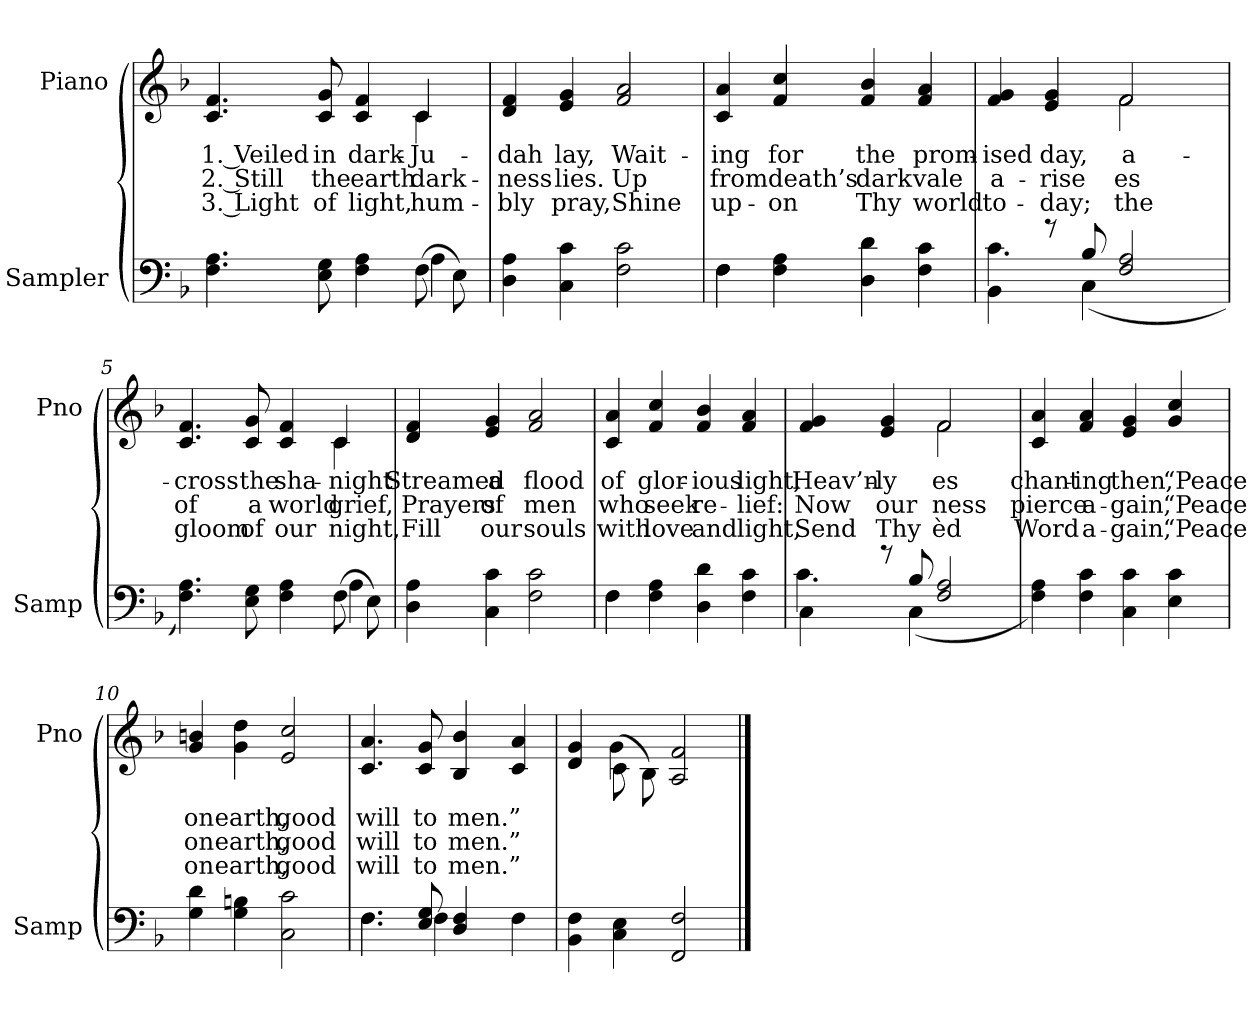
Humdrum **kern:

**kern	**kern	**text	**text	**text
*part2	*part1	*part1	*part1	*part1
*staff2	*staff1	*staff1	*staff1	*staff1
*I"Sampler	*I"Piano	*	*	*
*I'Samp	*I'Pno	*	*	*
*clefF4	*clefG2	*	*	*
*k[b-]	*k[b-]	*	*	*
*F:	*F:	*	*	*
=1	=1	=1	=1	=1
*^	*^	*	*	*
4.F 4.A	2.ryy	4.c 4.f	2.ryy	1. Veiled	2. Still	3. Light
8E 8G	.	8c 8g	.	in	the	of
4F 4A	.	4c 4f	.	dark-	earth	light,
(8F\	4A	4c/	4c	Ju-	dark-	hum-
8E\)	.	.	.	.	.	.
*v	*v	*	*	*	*	*
*	*v	*v	*	*	*
=2	=2	=2	=2	=2
4D 4A	4d 4f	-dah	-ness	-bly
4C 4c	4e 4g	lay,	lies.	pray,
2F 2c	2f 2a	Wait-	Up	Shine
=3	=3	=3	=3	=3
*^	*	*	*	*
4F\	4F	4c 4a	-ing	from	up-
4F 4A	2.ryy	4f 4cc	for	death’s	-on
4D 4d	.	4f 4b-	the	dark	Thy
4F 4c	.	4f 4a	prom-	vale	world
=4	=4	=4	=4	=4	=4
*	*	*^	*	*	*
4BB-\	4.c	4f 4g	2ryy	-ised	a-	to-
8r	.	4e 4g	.	day,	-rise	-day;
8B-/	(4C	.	.	.	.	.
2F 2A	.	2f/	2f	a-	-es	the
.	4.ryy	.	.	.	.	.
=5	=5	=5	=5	=5	=5	=5
4.F 4.A)	2.ryy	4.c 4.f	2.ryy	-cross	of	gloom
8E 8G	.	8c 8g	.	the	a	of
4F 4A	.	4c 4f	.	sha-	world	our
(8F\	4A	4c/	4c	night	grief,	night,
8E\)	.	.	.	.	.	.
*v	*v	*	*	*	*	*
*	*v	*v	*	*	*
=6	=6	=6	=6	=6
4D 4A	4d 4f	Streamed	Prayers	Fill
4C 4c	4e 4g	a	of	our
2F 2c	2f 2a	flood	men	souls
=7	=7	=7	=7	=7
*^	*	*	*	*
4F\	4F	4c 4a	of	who	with
4F 4A	2.ryy	4f 4cc	glor-	seek	love
4D 4d	.	4f 4b-	-ious	re-	and
4F 4c	.	4f 4a	light,	-lief:	light,
=8	=8	=8	=8	=8	=8
*	*	*^	*	*	*
4C\	4.c	4f 4g	2ryy	Heav’n-	Now	Send
8r	.	4e 4g	.	-ly	our	Thy
8B-/	(4C	.	.	.	.	.
2F 2A	.	2f/	2f	-es	-ness	-èd
.	4.ryy	.	.	.	.	.
*v	*v	*	*	*	*	*
*	*v	*v	*	*	*
=9	=9	=9	=9	=9
4F 4A)	4c 4a	chant-	pierce	Word
4F 4c	4f 4a	-ing	a-	a-
4C 4c	4e 4g	then,	-gain,	-gain,
4E 4c	4g 4cc	“Peace	“Peace	“Peace
=10	=10	=10	=10	=10
4G 4d	4g 4bn	on	on	on
4G 4Bn	4g 4dd	earth,	earth,	earth,
2C 2c	2e 2cc	good	good	good
=11	=11	=11	=11	=11
*^	*	*	*	*
4.F\	4.F	4.c 4.a	will	will	will
8E 8G	4F	8c 8g	to	to	to
4D 4F	.	4B- 4b-	men.”	men.”	men.”
.	4.ryy	.	.	.	.
4F\	.	4c 4a	.	.	.
*v	*v	*	*	*	*
=12	=12	=12	=12	=12
*	*^	*	*	*
4BB- 4F	4d 4g	4ryy	.	.	.
4C 4E	(8c\	4g	.	.	.
.	8B-\)	.	.	.	.
2FF 2F	2A 2f	2ryy	.	.	.
*	*v	*v	*	*	*
==	==	==	==	==
*-	*-	*-	*-	*-
